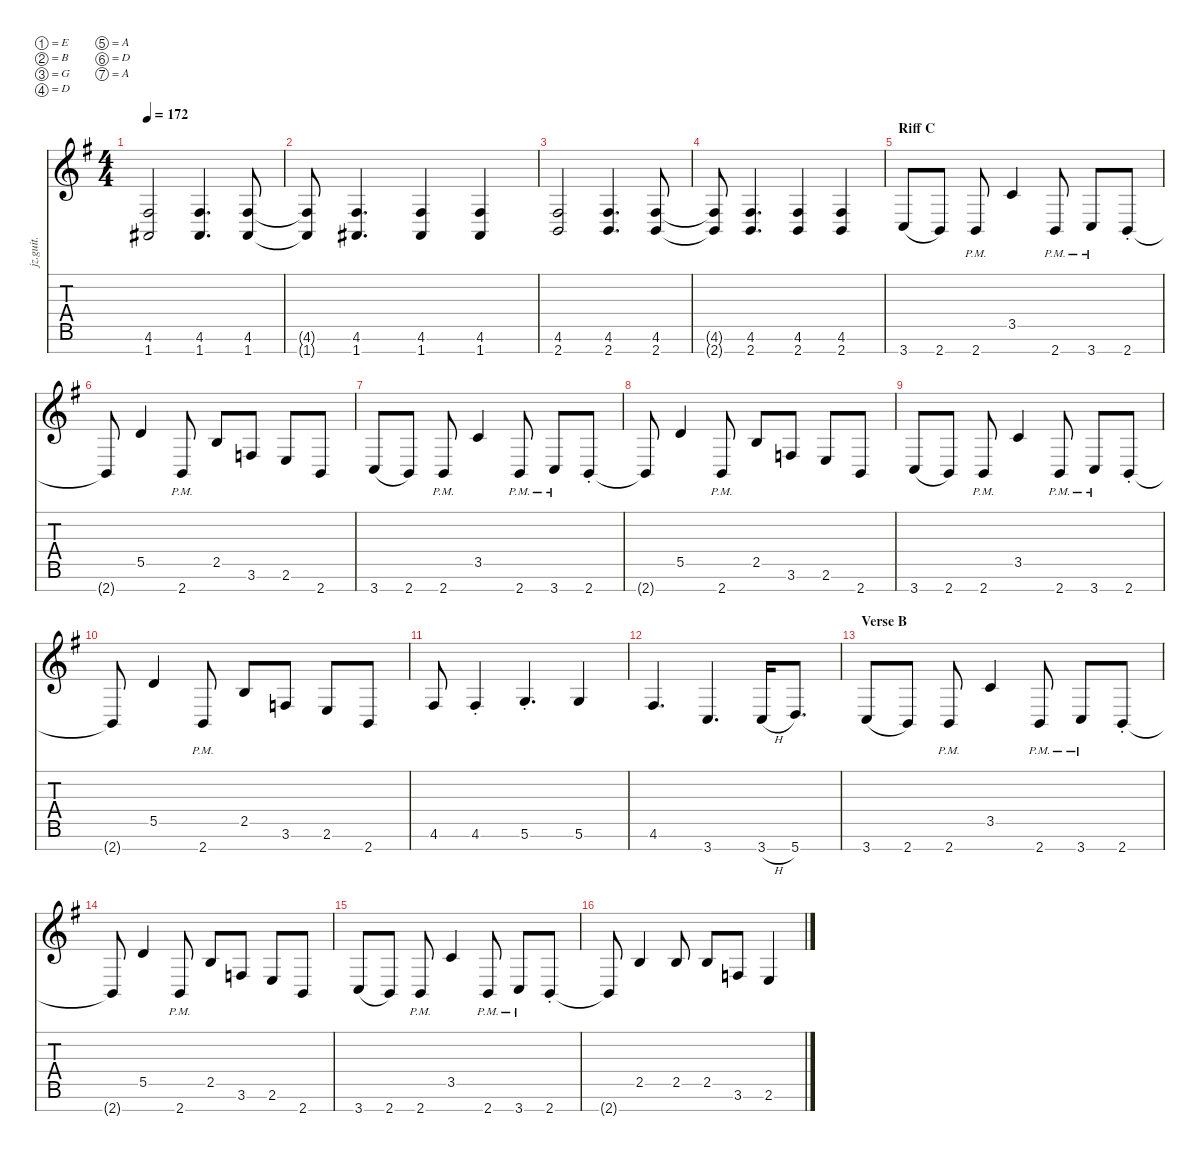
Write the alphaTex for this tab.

\defaultSystemsLayout 4
\hideDynamics
\bracketExtendMode nobrackets
\otherSystemsTrackNameOrientation horizontal
\track ("Kaoru" "jz.guit.") {instrument overdrivenguitar}
\staff {score tabs}
\tuning (E4 B3 G3 D3 A2 D2 A1)
\ts (4 4)
\tempo 172
\clef g2
\ks eminor
(1.7{acc #} 4.6{acc #}).2{dy mf} (1.7{acc #} 4.6{acc #}).4{d} (1.7{acc #} 4.6{acc #}).8 |
(1.7{t acc #} 4.6{t acc #}).8 (1.7{acc #} 4.6{acc #}).4{d} (1.7{acc #} 4.6{acc #}).4 (1.7{acc #} 4.6{acc #}).4 |
(2.7{acc forcenatural} 4.6{acc #}).2 (2.7{acc forcenatural} 4.6{acc #}).4{d} (2.7{acc forcenatural} 4.6{acc #}).8 |
(2.7{t acc forcenatural} 4.6{t acc #}).8 (2.7{acc forcenatural} 4.6{acc #}).4{d} (2.7{acc forcenatural} 4.6{acc #}).4 (2.7{acc forcenatural} 4.6{acc #}).4 |
\section ("" "Riff C")
3.7{acc forcenatural}.8{legatoorigin} 2.7{acc forcenatural}.8 2.7{pm acc forcenatural}.8 3.5{acc forcenatural}.4 2.7{pm acc forcenatural}.8 3.7{pm acc forcenatural}.8 2.7{st acc forcenatural}.8 |
2.7{t acc forcenatural}.8 5.5{acc forcenatural}.4 2.7{pm acc forcenatural}.8 2.5{acc forcenatural}.8 3.6{acc forcenatural}.8 2.6{acc forcenatural}.8 2.7{acc forcenatural}.8 |
3.7{acc forcenatural}.8{legatoorigin} 2.7{acc forcenatural}.8 2.7{pm acc forcenatural}.8 3.5{acc forcenatural}.4 2.7{pm acc forcenatural}.8 3.7{pm acc forcenatural}.8 2.7{st acc forcenatural}.8 |
2.7{t acc forcenatural}.8 5.5{acc forcenatural}.4 2.7{pm acc forcenatural}.8 2.5{acc forcenatural}.8 3.6{acc forcenatural}.8 2.6{acc forcenatural}.8 2.7{acc forcenatural}.8 |
3.7{acc forcenatural}.8{legatoorigin} 2.7{acc forcenatural}.8 2.7{pm acc forcenatural}.8 3.5{acc forcenatural}.4 2.7{pm acc forcenatural}.8 3.7{pm acc forcenatural}.8 2.7{st acc forcenatural}.8 |
2.7{t acc forcenatural}.8 5.5{acc forcenatural}.4 2.7{pm acc forcenatural}.8 2.5{acc forcenatural}.8 3.6{acc forcenatural}.8 2.6{acc forcenatural}.8 2.7{acc forcenatural}.8 |
4.6{acc #}.8 4.6{st acc #}.4 5.6{st acc forcenatural}.4{d} 5.6{acc forcenatural}.4 |
4.6{acc #}.4{d} 3.7{acc forcenatural}.4{d} 3.7{h acc forcenatural}.16 5.7{acc forcenatural}.8{d} |
\section ("" "Verse B")
3.7{acc forcenatural}.8{legatoorigin} 2.7{acc forcenatural}.8 2.7{pm acc forcenatural}.8 3.5{acc forcenatural}.4 2.7{pm acc forcenatural}.8 3.7{pm acc forcenatural}.8 2.7{st acc forcenatural}.8 |
2.7{t acc forcenatural}.8 5.5{acc forcenatural}.4 2.7{pm acc forcenatural}.8 2.5{acc forcenatural}.8 3.6{acc forcenatural}.8 2.6{acc forcenatural}.8 2.7{acc forcenatural}.8 |
3.7{acc forcenatural}.8{legatoorigin} 2.7{acc forcenatural}.8 2.7{pm acc forcenatural}.8 3.5{acc forcenatural}.4 2.7{pm acc forcenatural}.8 3.7{pm acc forcenatural}.8 2.7{st acc forcenatural}.8 |
2.7{t acc forcenatural}.8 2.5{acc forcenatural}.4 2.5{acc forcenatural}.8 2.5{acc forcenatural}.8 3.6{acc forcenatural}.8 2.6{acc forcenatural}.4
